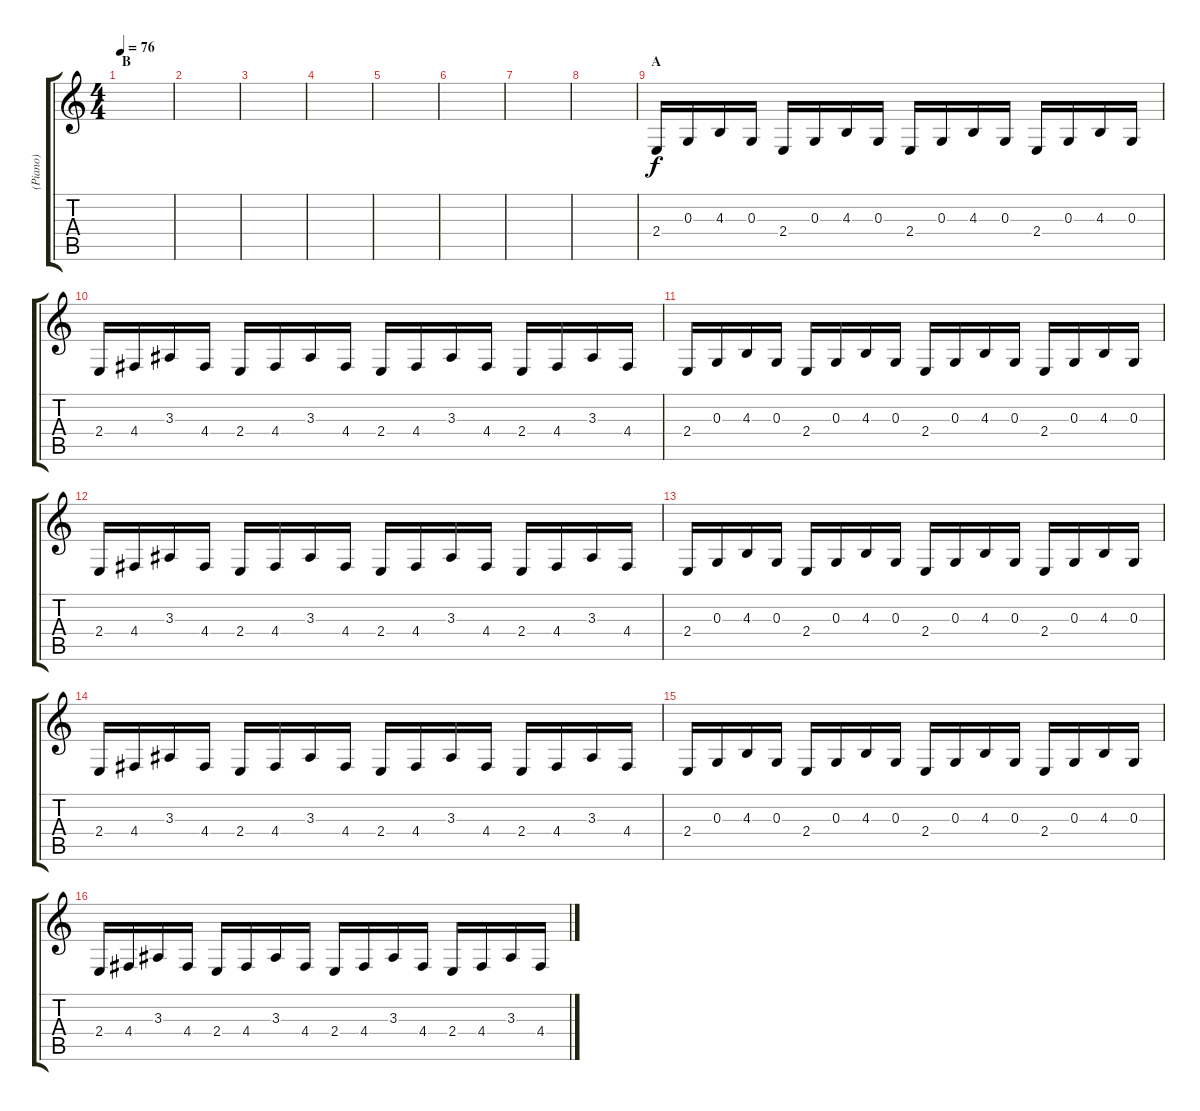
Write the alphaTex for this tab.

\track ("(Piano)" "(Piano)") {instrument acousticgrandpiano}
\staff {score tabs}
\tuning (E4 B3 G3 D3 A2 E2) {hide}
\ts (4 4)
\section ("" "B")
\tempo 76
\clef g2
\ks c
|
|
|
|
|
|
|
|
\section ("" "A")
2.4.16 0.3.16 4.3.16 0.3.16 2.4.16 0.3.16 4.3.16 0.3.16 2.4.16 0.3.16 4.3.16 0.3.16 2.4.16 0.3.16 4.3.16 0.3.16 |
2.4.16 4.4.16 3.3.16 4.4.16 2.4.16 4.4.16 3.3.16 4.4.16 2.4.16 4.4.16 3.3.16 4.4.16 2.4.16 4.4.16 3.3.16 4.4.16 |
2.4.16 0.3.16 4.3.16 0.3.16 2.4.16 0.3.16 4.3.16 0.3.16 2.4.16 0.3.16 4.3.16 0.3.16 2.4.16 0.3.16 4.3.16 0.3.16 |
2.4.16 4.4.16 3.3.16 4.4.16 2.4.16 4.4.16 3.3.16 4.4.16 2.4.16 4.4.16 3.3.16 4.4.16 2.4.16 4.4.16 3.3.16 4.4.16 |
2.4.16 0.3.16 4.3.16 0.3.16 2.4.16 0.3.16 4.3.16 0.3.16 2.4.16 0.3.16 4.3.16 0.3.16 2.4.16 0.3.16 4.3.16 0.3.16 |
2.4.16 4.4.16 3.3.16 4.4.16 2.4.16 4.4.16 3.3.16 4.4.16 2.4.16 4.4.16 3.3.16 4.4.16 2.4.16 4.4.16 3.3.16 4.4.16 |
2.4.16 0.3.16 4.3.16 0.3.16 2.4.16 0.3.16 4.3.16 0.3.16 2.4.16 0.3.16 4.3.16 0.3.16 2.4.16 0.3.16 4.3.16 0.3.16 |
2.4.16 4.4.16 3.3.16 4.4.16 2.4.16 4.4.16 3.3.16 4.4.16 2.4.16 4.4.16 3.3.16 4.4.16 2.4.16 4.4.16 3.3.16 4.4.16
